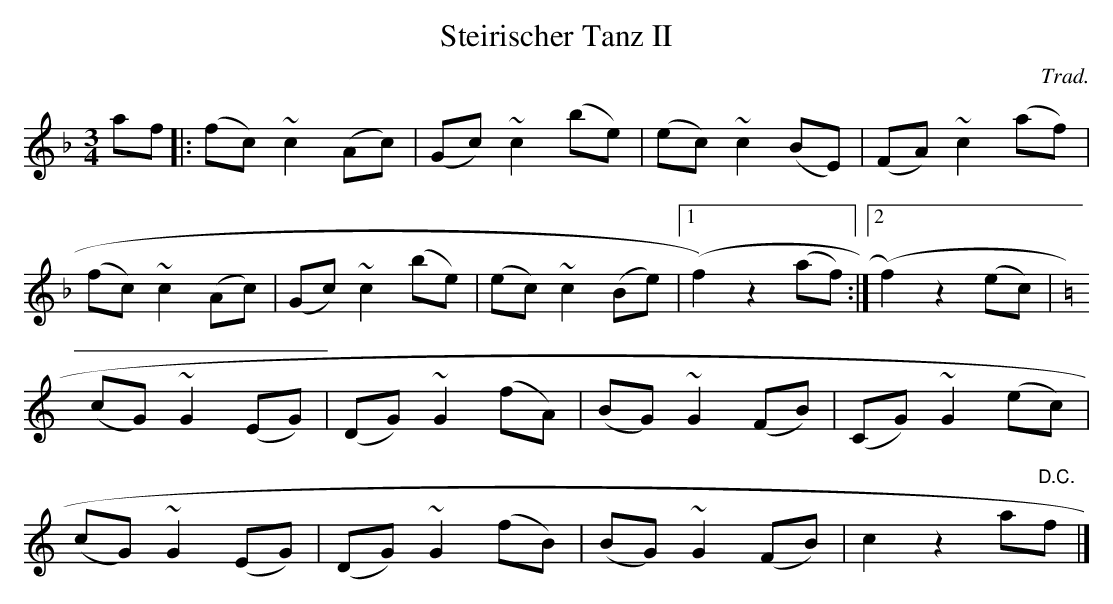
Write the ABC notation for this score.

X:1
T:Steirischer Tanz II
C:Trad.
M:3/4
L:1/8
K:F
af |: (fc) ~c2 (Ac) | (Gc) ~c2 (be) | (ec) ~c2 (BE) | (FA) ~c2 (af) |
(fc) ~c2 (Ac) |  (Gc) ~c2 (be) | (ec) ~c2 (Be) |1 (f2) z2 (af) :|2 (f2) z2 (ec) |
K:C
(cG) ~G2 (EG) | (DG) ~G2 (fA) | (BG) ~G2 (FB) | (CG) ~G2 (ec) |
(cG) ~G2 (EG) | (DG) ~G2 (fB) | (BG) ~G2 (FB) | c2 z2 a"D.C."f |]
